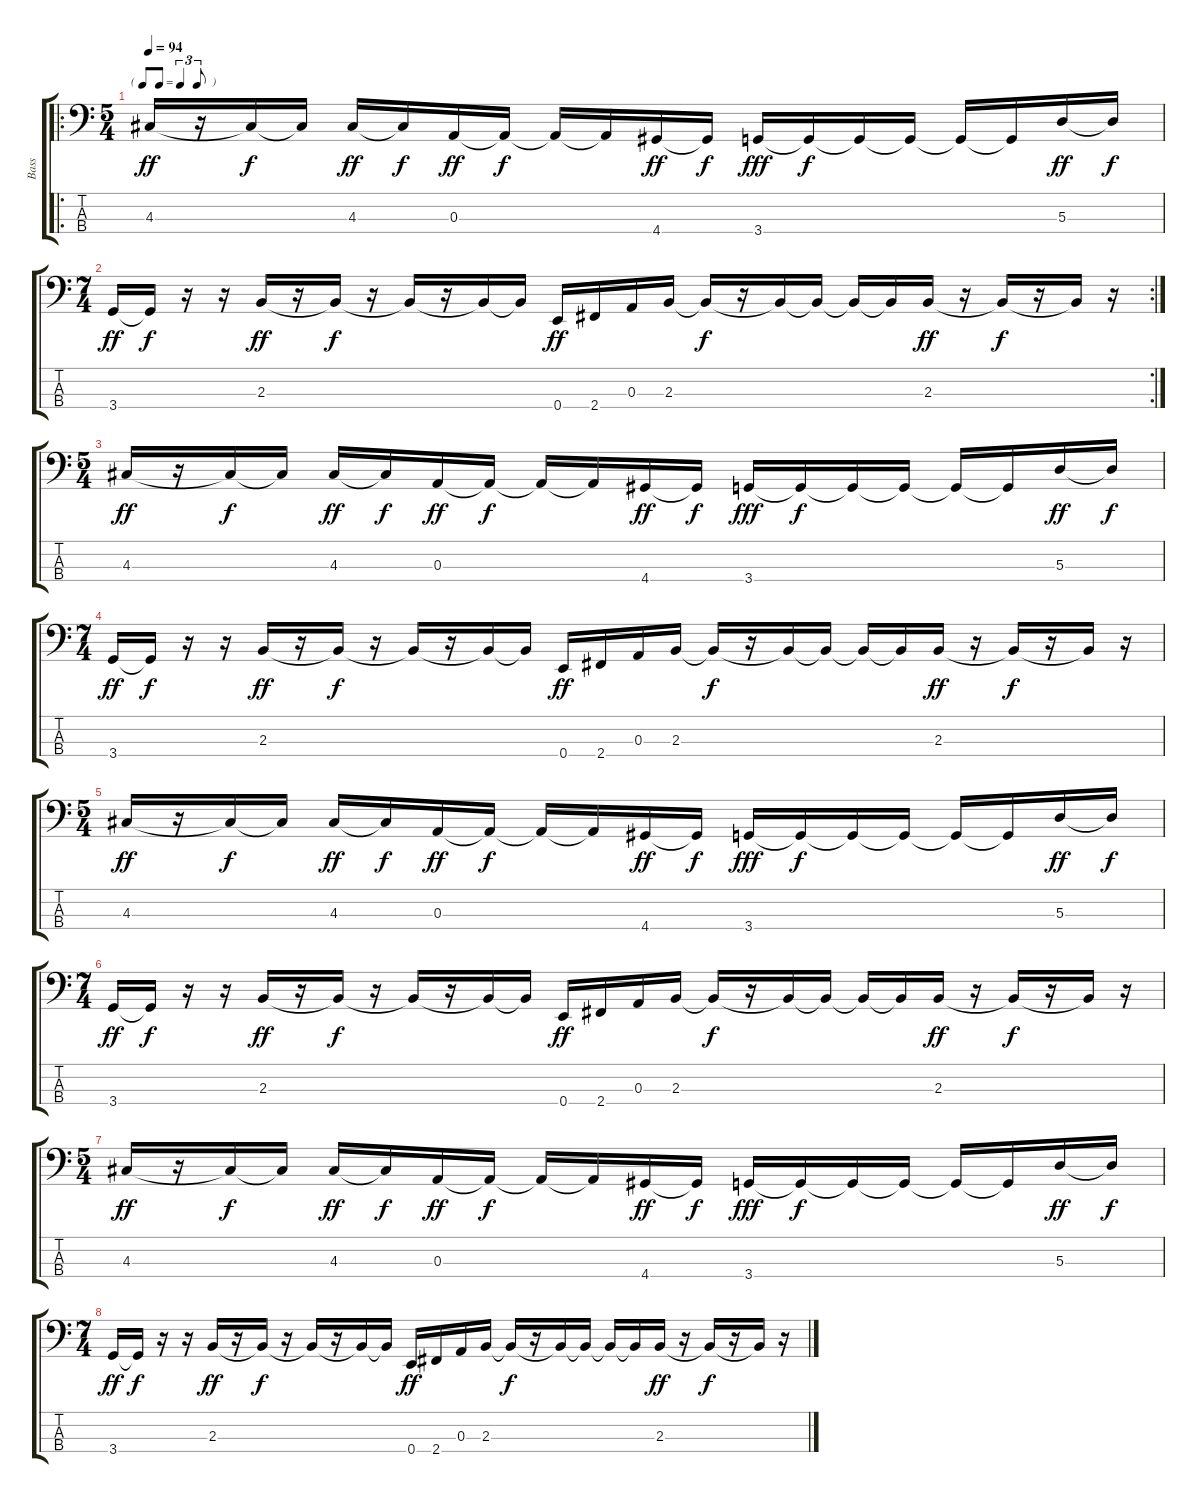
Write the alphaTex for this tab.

\track ("Bass" "Bass") {instrument electricbassfinger}
\staff {score tabs}
\tuning (G2 D2 A1 E1) {hide}
\ro
\ts (5 4)
\tf triplet8th
\tempo 94
\clef f4
\ks c
4.3.16{dy ff} r.16 4.3{t}.16{dy f} 4.3{t}.16 4.3.16{dy ff} 4.3{t}.16{dy f} 0.3.16{dy ff} 0.3{t}.16{dy f} 0.3{t}.16 0.3{t}.16 4.4.16{dy ff} 4.4{t}.16{dy f} 3.4.16{dy fff} 3.4{t}.16{dy f} 3.4{t}.16 3.4{t}.16 3.4{t}.16 3.4{t}.16 5.3.16{dy ff} 5.3{t}.16{dy f} |
\rc 2
\ts (7 4)
3.4.16{dy ff} 3.4{t}.16{dy f} r.16 r.16 2.3.16{dy ff} r.16 2.3{t}.16{dy f} r.16 2.3{t}.16 r.16 2.3{t}.16 2.3{t}.16 0.4.16{dy ff} 2.4.16 0.3.16 2.3.16 2.3{t}.16{dy f} r.16 2.3{t}.16 2.3{t}.16 2.3{t}.16 2.3{t}.16 2.3.16{dy ff} r.16 2.3{t}.16{dy f} r.16 2.3{t}.16 r.16 |
\ts (5 4)
4.3.16{dy ff} r.16 4.3{t}.16{dy f} 4.3{t}.16 4.3.16{dy ff} 4.3{t}.16{dy f} 0.3.16{dy ff} 0.3{t}.16{dy f} 0.3{t}.16 0.3{t}.16 4.4.16{dy ff} 4.4{t}.16{dy f} 3.4.16{dy fff} 3.4{t}.16{dy f} 3.4{t}.16 3.4{t}.16 3.4{t}.16 3.4{t}.16 5.3.16{dy ff} 5.3{t}.16{dy f} |
\ts (7 4)
3.4.16{dy ff} 3.4{t}.16{dy f} r.16 r.16 2.3.16{dy ff} r.16 2.3{t}.16{dy f} r.16 2.3{t}.16 r.16 2.3{t}.16 2.3{t}.16 0.4.16{dy ff} 2.4.16 0.3.16 2.3.16 2.3{t}.16{dy f} r.16 2.3{t}.16 2.3{t}.16 2.3{t}.16 2.3{t}.16 2.3.16{dy ff} r.16 2.3{t}.16{dy f} r.16 2.3{t}.16 r.16 |
\ts (5 4)
4.3.16{dy ff} r.16 4.3{t}.16{dy f} 4.3{t}.16 4.3.16{dy ff} 4.3{t}.16{dy f} 0.3.16{dy ff} 0.3{t}.16{dy f} 0.3{t}.16 0.3{t}.16 4.4.16{dy ff} 4.4{t}.16{dy f} 3.4.16{dy fff} 3.4{t}.16{dy f} 3.4{t}.16 3.4{t}.16 3.4{t}.16 3.4{t}.16 5.3.16{dy ff} 5.3{t}.16{dy f} |
\ts (7 4)
3.4.16{dy ff} 3.4{t}.16{dy f} r.16 r.16 2.3.16{dy ff} r.16 2.3{t}.16{dy f} r.16 2.3{t}.16 r.16 2.3{t}.16 2.3{t}.16 0.4.16{dy ff} 2.4.16 0.3.16 2.3.16 2.3{t}.16{dy f} r.16 2.3{t}.16 2.3{t}.16 2.3{t}.16 2.3{t}.16 2.3.16{dy ff} r.16 2.3{t}.16{dy f} r.16 2.3{t}.16 r.16 |
\ts (5 4)
4.3.16{dy ff} r.16 4.3{t}.16{dy f} 4.3{t}.16 4.3.16{dy ff} 4.3{t}.16{dy f} 0.3.16{dy ff} 0.3{t}.16{dy f} 0.3{t}.16 0.3{t}.16 4.4.16{dy ff} 4.4{t}.16{dy f} 3.4.16{dy fff} 3.4{t}.16{dy f} 3.4{t}.16 3.4{t}.16 3.4{t}.16 3.4{t}.16 5.3.16{dy ff} 5.3{t}.16{dy f} |
\ts (7 4)
3.4.16{dy ff} 3.4{t}.16{dy f} r.16 r.16 2.3.16{dy ff} r.16 2.3{t}.16{dy f} r.16 2.3{t}.16 r.16 2.3{t}.16 2.3{t}.16 0.4.16{dy ff} 2.4.16 0.3.16 2.3.16 2.3{t}.16{dy f} r.16 2.3{t}.16 2.3{t}.16 2.3{t}.16 2.3{t}.16 2.3.16{dy ff} r.16 2.3{t}.16{dy f} r.16 2.3{t}.16 r.16
